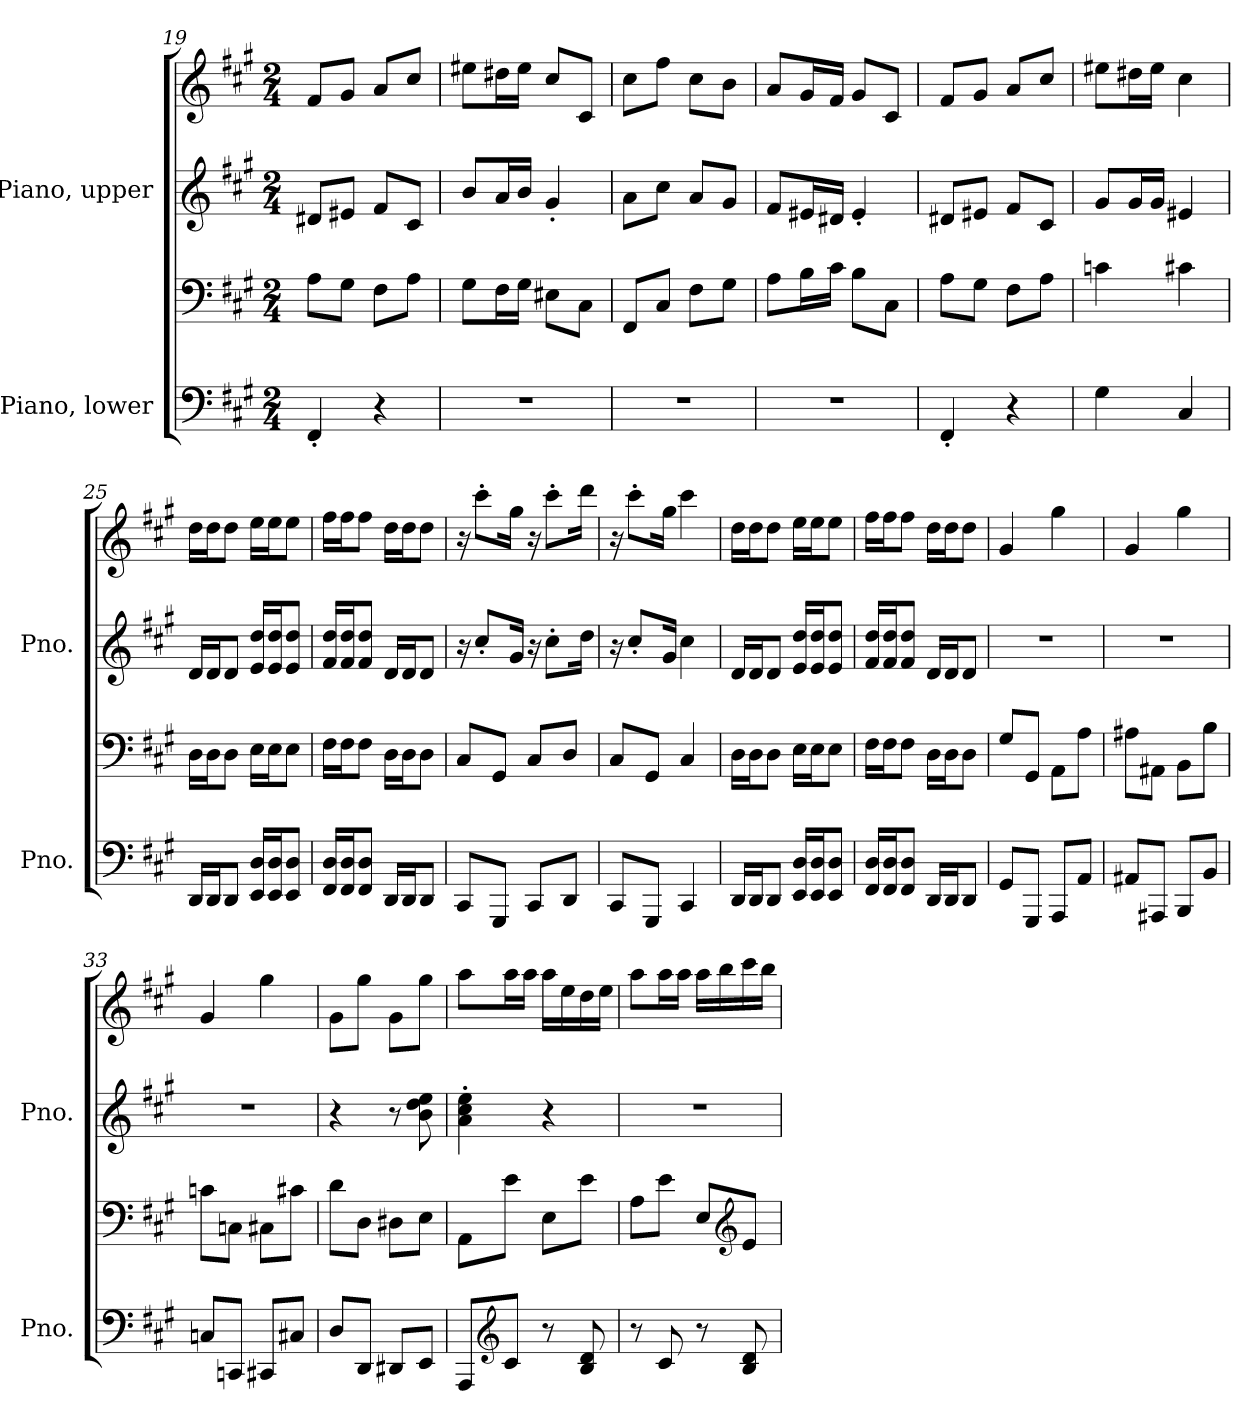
**kern	**kern	**kern	**kern
*part2	*part2	*part1	*part1
*staff4	*staff3	*staff2	*staff1
*I"Piano, lower	*	*I"Piano, upper	*
*I'Pno.	*	*I'Pno.	*
*clefF4	*clefF4	*clefG2	*clefG2
*k[f#c#g#]	*k[f#c#g#]	*k[f#c#g#]	*k[f#c#g#]
*M2/4	*M2/4	*M2/4	*M2/4
=19	=19	=19	=19
4FF#'/	8A\L	8d#X/L	8f#/L
.	8G#\J	8e#X/J	8g#/J
4r	8F#\L	8f#/L	8a/L
.	8A\J	8c#/J	8cc#/J
=20	=20	=20	=20
2r	8G#\L	8b/L	8ee#X\L
.	16F#\L	16a/L	16dd#X\L
.	16G#\JJ	16b/JJ	16ee#\JJ
.	8E#X\L	4g#'/	8cc#/L
.	8C#\J	.	8c#/J
!!LO:LB:g=z
=21	=21	=21	=21
2r	8FF#/L	8a\L	8cc#\L
.	8C#/J	8cc#\J	8ff#\J
.	8F#\L	8a/L	8cc#\L
.	8G#\J	8g#/J	8b\J
=22	=22	=22	=22
2r	8A\L	8f#/L	8a/L
.	16B\L	16e#X/L	16g#/L
.	16c#\JJ	16d#X/JJ	16f#/JJ
.	8B\L	4e#'/	8g#/L
.	8C#\J	.	8c#/J
=23	=23	=23	=23
4FF#'/	8A\L	8d#X/L	8f#/L
.	8G#\J	8e#X/J	8g#/J
4r	8F#\L	8f#/L	8a/L
.	8A\J	8c#/J	8cc#/J
=24	=24	=24	=24
4G#\	4cn\	8g#/L	8ee#X\L
.	.	16g#/L	16dd#X\L
.	.	16g#/JJ	16ee#\JJ
4C#/	4c#X\	4e#X/	4cc#\
=25	=25	=25	=25
16DD/LL	16D\LL	16d/LL	16dd\LL
16DD/J	16D\J	16d/J	16dd\J
8DD/J	8D\J	8d/J	8dd\J
16EE/ 16D/LL	16E\LL	16e/ 16dd/LL	16ee\LL
16EE/ 16D/J	16E\J	16e/ 16dd/J	16ee\J
8EE/ 8D/J	8E\J	8e/ 8dd/J	8ee\J
=26	=26	=26	=26
16FF#/ 16D/LL	16F#\LL	16f#/ 16dd/LL	16ff#\LL
16FF#/ 16D/J	16F#\J	16f#/ 16dd/J	16ff#\J
8FF#/ 8D/J	8F#\J	8f#/ 8dd/J	8ff#\J
16DD/LL	16D\LL	16d/LL	16dd\LL
16DD/J	16D\J	16d/J	16dd\J
8DD/J	8D\J	8d/J	8dd\J
!!LO:PB:g=z
=27	=27	=27	=27
8CC#/L	8C#/L	16r	16r
.	.	8cc#'/L	8ccc#'\L
8GGG#/J	8GG#/J	.	.
.	.	16g#/Jk	16gg#\Jk
8CC#/L	8C#/L	16r	16r
.	.	8cc#'\L	8ccc#'\L
8DD/J	8D/J	.	.
.	.	16dd\Jk	16ddd\Jk
=28	=28	=28	=28
8CC#/L	8C#/L	16r	16r
.	.	8cc#'/L	8ccc#'\L
8GGG#/J	8GG#/J	.	.
.	.	16g#/Jk	16gg#\Jk
4CC#/	4C#/	4cc#\	4ccc#\
=29	=29	=29	=29
16DD/LL	16D\LL	16d/LL	16dd\LL
16DD/J	16D\J	16d/J	16dd\J
8DD/J	8D\J	8d/J	8dd\J
16EE/ 16D/LL	16E\LL	16e/ 16dd/LL	16ee\LL
16EE/ 16D/J	16E\J	16e/ 16dd/J	16ee\J
8EE/ 8D/J	8E\J	8e/ 8dd/J	8ee\J
=30	=30	=30	=30
16FF#/ 16D/LL	16F#\LL	16f#/ 16dd/LL	16ff#\LL
16FF#/ 16D/J	16F#\J	16f#/ 16dd/J	16ff#\J
8FF#/ 8D/J	8F#\J	8f#/ 8dd/J	8ff#\J
16DD/LL	16D\LL	16d/LL	16dd\LL
16DD/J	16D\J	16d/J	16dd\J
8DD/J	8D\J	8d/J	8dd\J
=31	=31	=31	=31
8GG#/L	8G#/L	2r	4g#/
8GGG#/J	8GG#/J	.	.
8AAA/L	8AA\L	.	4gg#\
8AA/J	8A\J	.	.
=32	=32	=32	=32
8AA#X/L	8A#X\L	2r	4g#/
8AAA#X/J	8AA#X\J	.	.
8BBB/L	8BB\L	.	4gg#\
8BB/J	8B\J	.	.
!!LO:LB:g=z
=33	=33	=33	=33
8Cn/L	8cn\L	2r	4g#/
8CCn/J	8Cn\J	.	.
8CC#X/L	8C#X\L	.	4gg#\
8C#X/J	8c#X\J	.	.
=34	=34	=34	=34
8D/L	8d\L	4r	8g#\L
8DD/J	8D\J	.	8gg#\J
8DD#X/L	8D#X\L	8r	8g#\L
8EE/J	8E\J	8b\ 8dd\ 8ee\	8gg#\J
=35	=35	=35	=35
8AAA/L	8AA\L	4a\' 4cc#\' 4ee\'	8aa\L
*clefG2	*	*	*
8c#/J	8e\J	.	16aa\L
.	.	.	16aa\JJ
8r	8E\L	4r	16aa\LL
.	.	.	16ee\
8B/ 8d/	8e\J	.	16dd\
.	.	.	16ee\JJ
=36	=36	=36	=36
8r	8A\L	2r	8aa\L
8c#/	8e\J	.	16aa\L
.	.	.	16aa\JJ
8r	8E/L	.	16aa\LL
.	.	.	16bb\
*	*clefG2	*	*
8B/ 8d/	8e/J	.	16ccc#\
.	.	.	16bb\JJ
=	=	=	=
*-	*-	*-	*-
